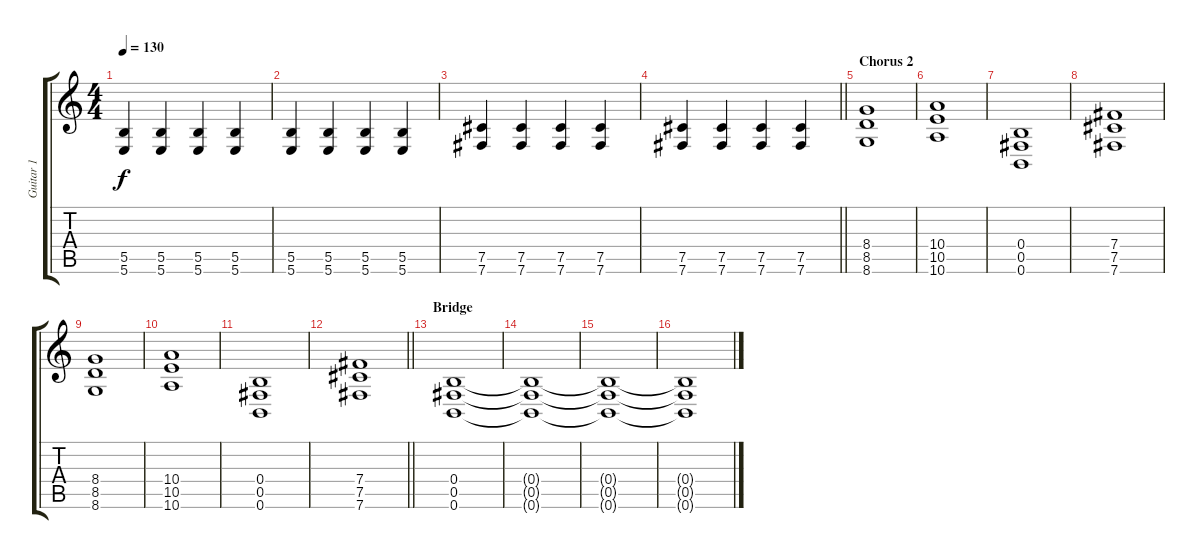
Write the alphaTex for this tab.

\track ("Guitar 1" "Guitar 1") {instrument distortionguitar}
\staff {score tabs}
\tuning (Db4 Ab3 E3 B2 Gb2 B1) {hide}
\ts (4 4)
\tempo 130
\clef g2
\ks c
(5.5 5.6).4{dy f} (5.5 5.6).4 (5.5 5.6).4 (5.5 5.6).4 |
(5.5 5.6).4 (5.5 5.6).4 (5.5 5.6).4 (5.5 5.6).4 |
(7.5 7.6).4 (7.5 7.6).4 (7.5 7.6).4 (7.5 7.6).4 |
\barLineRight lightlight
(7.5 7.6).4 (7.5 7.6).4 (7.5 7.6).4 (7.5 7.6).4 |
\section ("" "Chorus 2")
(8.4 8.5 8.6).1 |
(10.4 10.5 10.6).1 |
(0.4 0.5 0.6).1 |
(7.4 7.5 7.6).1 |
(8.4 8.5 8.6).1 |
(10.4 10.5 10.6).1 |
(0.4 0.5 0.6).1 |
\barLineRight lightlight
(7.4 7.5 7.6).1 |
\section ("" "Bridge")
(0.4 0.5 0.6).1 |
(0.4{t} 0.5{t} 0.6{t}).1 |
(0.4{t} 0.5{t} 0.6{t}).1 |
(0.4{t} 0.5{t} 0.6{t}).1
